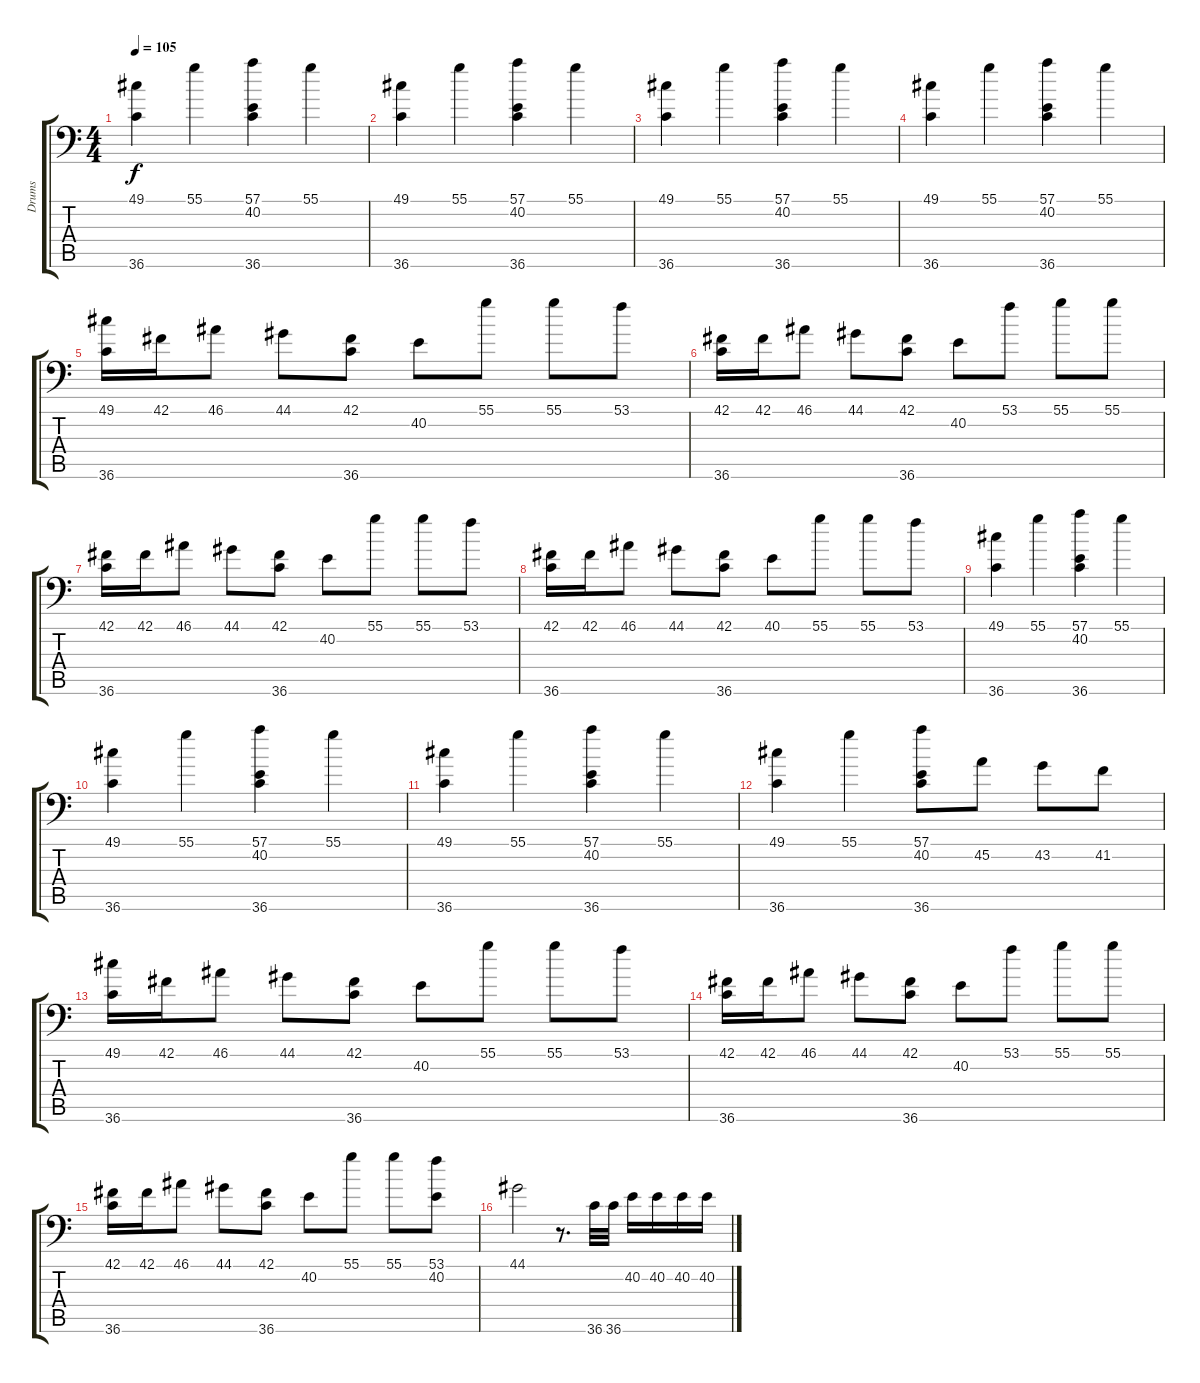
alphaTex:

\track ("Drums" "Drums") {instrument acousticgrandpiano}
\staff {score tabs}
\tuning (C-1 C-1 C-1 C-1 C-1 C-1) {hide}
\ts (4 4)
\tempo 105
\clef f4
\ks c
(49.1 36.6).4{dy f} 55.1.4 (57.1 40.2 36.6).4 55.1.4 |
(49.1 36.6).4 55.1.4 (57.1 40.2 36.6).4 55.1.4 |
(49.1 36.6).4 55.1.4 (57.1 40.2 36.6).4 55.1.4 |
(49.1 36.6).4 55.1.4 (57.1 40.2 36.6).4 55.1.4 |
(49.1 36.6).16 42.1.16 46.1.8 44.1.8 (42.1 36.6).8 40.2.8 55.1.8 55.1.8 53.1.8 |
(42.1 36.6).16 42.1.16 46.1.8 44.1.8 (42.1 36.6).8 40.2.8 53.1.8 55.1.8 55.1.8 |
(42.1 36.6).16 42.1.16 46.1.8 44.1.8 (42.1 36.6).8 40.2.8 55.1.8 55.1.8 53.1.8 |
(42.1 36.6).16 42.1.16 46.1.8 44.1.8 (42.1 36.6).8 40.1.8 55.1.8 55.1.8 53.1.8 |
(49.1 36.6).4 55.1.4 (57.1 40.2 36.6).4 55.1.4 |
(49.1 36.6).4 55.1.4 (57.1 40.2 36.6).4 55.1.4 |
(49.1 36.6).4 55.1.4 (57.1 40.2 36.6).4 55.1.4 |
(49.1 36.6).4 55.1.4 (57.1 40.2 36.6).8 45.2.8 43.2.8 41.2.8 |
(49.1 36.6).16 42.1.16 46.1.8 44.1.8 (42.1 36.6).8 40.2.8 55.1.8 55.1.8 53.1.8 |
(42.1 36.6).16 42.1.16 46.1.8 44.1.8 (42.1 36.6).8 40.2.8 53.1.8 55.1.8 55.1.8 |
(42.1 36.6).16 42.1.16 46.1.8 44.1.8 (42.1 36.6).8 40.2.8 55.1.8 55.1.8 (53.1 40.2).8 |
44.1.2 r.8{d} 36.6.32 36.6.32 40.2.16 40.2.16 40.2.16 40.2.16
